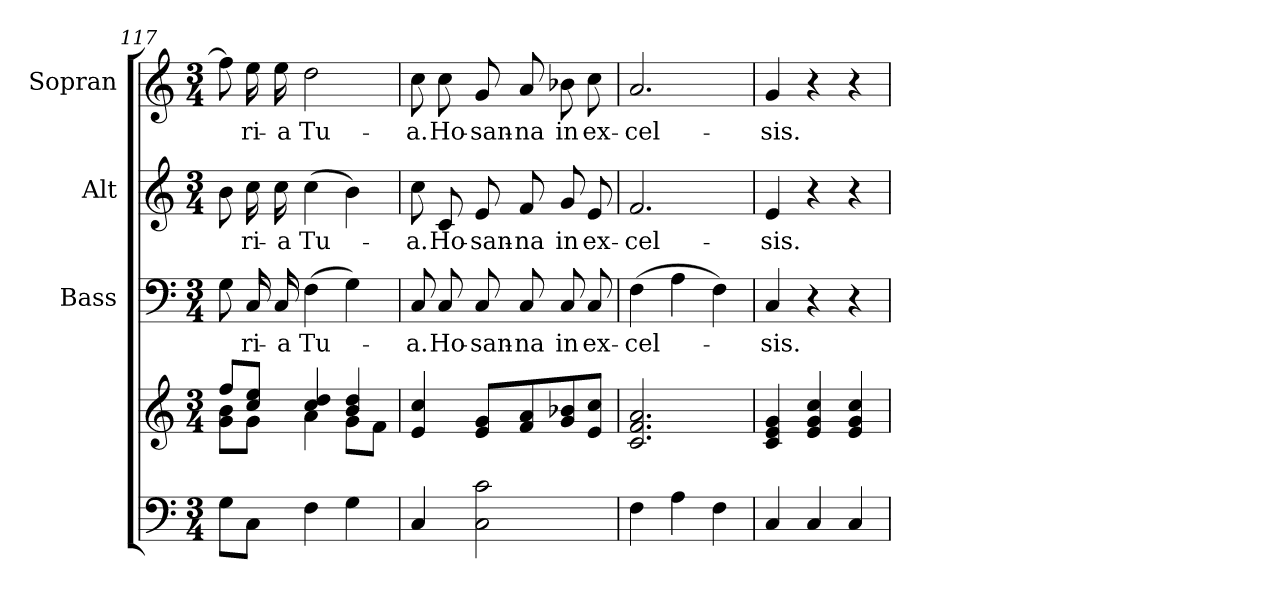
**kern	**kern	**kern	**text	**kern	**text	**kern	**text
*part4	*part4	*part3	*part3	*part2	*part2	*part1	*part1
*staff5	*staff4	*staff3	*staff3	*staff2	*staff2	*staff1	*staff1
*	*	*I"Bass	*	*I"Alt	*	*I"Sopran	*
*	*	*I'B.	*	*I'A.	*	*I'S.	*
!!LO:PB:g=z
*clefF4	*clefG2	*clefF4	*	*clefG2	*	*clefG2	*
*k[]	*k[]	*k[]	*	*k[]	*	*k[]	*
*C:	*C:	*C:	*	*C:	*	*C:	*
*M3/4	*M3/4	*M3/4	*	*M3/4	*	*M3/4	*
=117	=117	=117	=117	=117	=117	=117	=117
*	*^	*	*	*	*	*	*
8G\L	8ff/L	8g\ 8b\L	8G\	.	8b\	.	8ff\]	.
!	!	!	!	!LO:LY:b	!	!LO:LY:b	!	!LO:LY:b
8C\J	8cc/ 8ee/J	8g\J	16C/	-ri-	16cc\	-ri-	16ee\	-ri-
!	!	!	!	!LO:LY:b	!	!LO:LY:b	!	!LO:LY:b
.	.	.	16C/	-a	16cc\	-a	16ee\	-a
!	!	!	!	!LO:LY:b	!	!LO:LY:b	!	!LO:LY:b
4F\	4cc/ 4dd/	4a\	(>4F\	Tu-	(>4cc\	Tu-	2dd\	Tu-
4G\	4b/ 4dd/	8g\L	4G\)	.	4b\)	.	.	.
.	.	8f\J	.	.	.	.	.	.
=118	=118	=118	=118	=118	=118	=118	=118	=118
!	!	!	!	!LO:LY:b	!	!LO:LY:b	!	!LO:LY:b
*	*v	*v	*	*	*	*	*	*
4C/	4e/ 4cc/	8C/	-a.	8cc\	-a.	8cc\	-a.
!	!	!	!LO:LY:b	!	!LO:LY:b	!	!LO:LY:b
.	.	8C/	Ho-	8c/	Ho-	8cc\	Ho-
!	!	!	!LO:LY:b	!	!LO:LY:b	!	!LO:LY:b
2C\ 2c\	8e/ 8g/L	8C/	-san-	8e/	-san-	8g/	-san-
!	!	!	!LO:LY:b	!	!LO:LY:b	!	!LO:LY:b
.	8f/ 8a/	8C/	-na	8f/	-na	8a/	-na
!	!	!	!LO:LY:b	!	!LO:LY:b	!	!LO:LY:b
.	8g/ 8b-X/	8C/	in	8g/	in	8b-X\	in
!	!	!	!LO:LY:b	!	!LO:LY:b	!	!LO:LY:b
.	8e/ 8cc/J	8C/	ex-	8e/	ex-	8cc\	ex-
=119	=119	=119	=119	=119	=119	=119	=119
!	!	!	!LO:LY:b	!	!LO:LY:b	!	!LO:LY:b
4F\	2.c/ 2.f/ 2.a/	(>4F\	-cel-	2.f/	-cel-	2.a/	-cel-
4A\	.	4A\	.	.	.	.	.
4F\	.	4F\)	.	.	.	.	.
=120	=120	=120	=120	=120	=120	=120	=120
!	!	!	!LO:LY:b	!	!LO:LY:b	!	!LO:LY:b
4C/	4c/ 4e/ 4g/	4C/	-sis.	4e/	-sis.	4g/	-sis.
4C/	4e/ 4g/ 4cc/	4r	.	4r	.	4r	.
4C/	4e/ 4g/ 4cc/	4r	.	4r	.	4r	.
=	=	=	=	=	=	=	=
*-	*-	*-	*-	*-	*-	*-	*-
